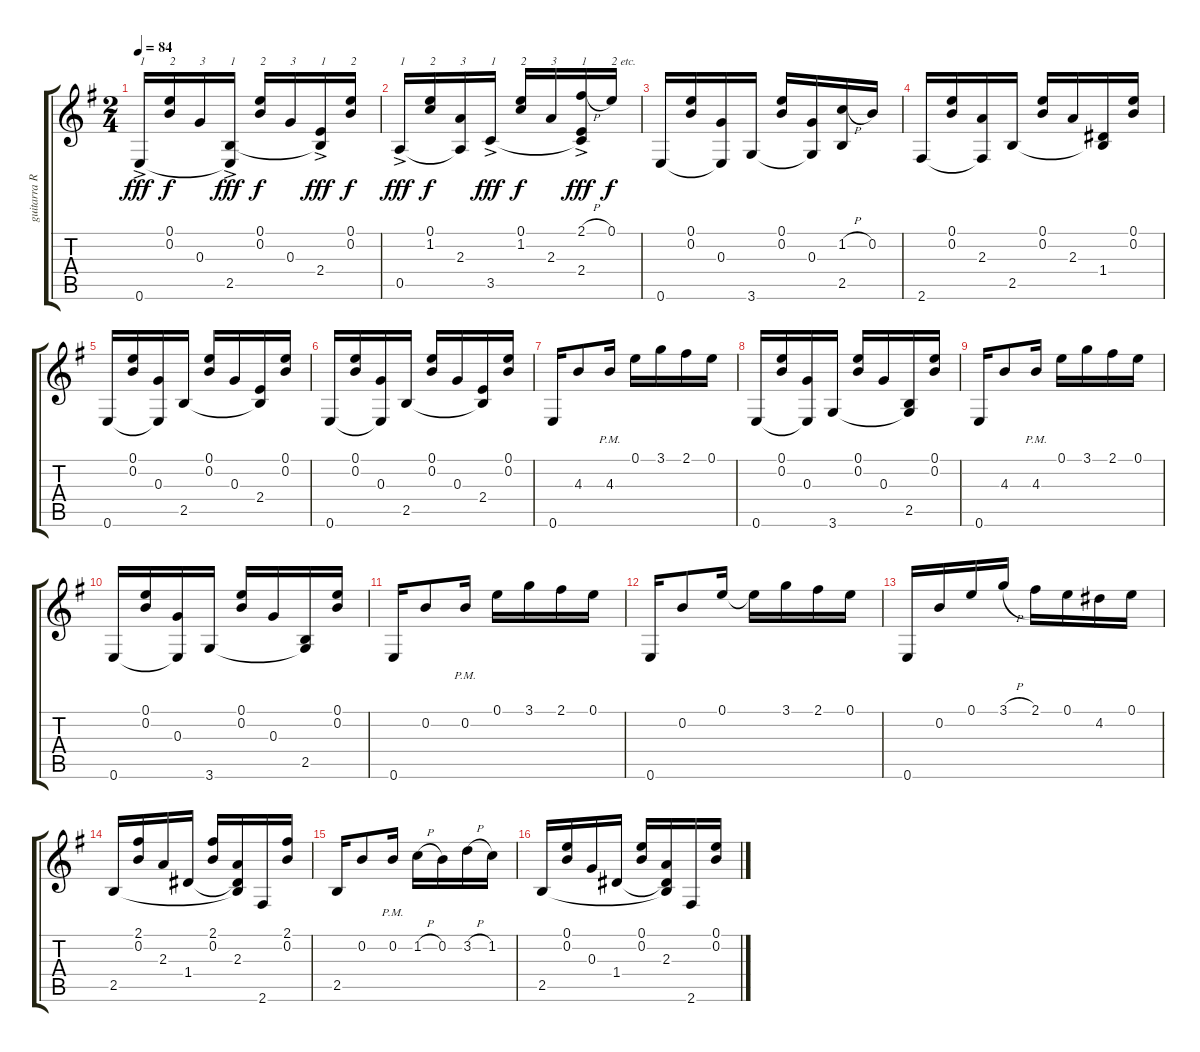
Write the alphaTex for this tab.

\track ("guitarra Rumba" "guitarra R") {instrument acousticguitarnylon}
\staff {score tabs}
\tuning (E4 B3 G3 D3 A2 E2) {hide}
\ts (2 4)
\tempo 84
\clef g2
\ks g
0.6{ac}.16{txt "1" dy fff} (0.1 0.2).16{txt "2" dy f} 0.3.16{txt "3"} (2.5{ac} 0.6{t}).16{txt "1" dy fff} (0.1 0.2).16{txt "2" dy f} 0.3.16{txt "3"} (2.4{ac} 2.5{t}).16{txt "1" dy fff} (0.1 0.2).16{txt "2" dy f} |
0.5{ac}.16{txt "1" dy fff} (0.1 1.2).16{txt "2" dy f} (2.3 0.5{t}).16{txt "3"} 3.5{ac}.16{txt "1" dy fff} (0.1 1.2).16{txt "2" dy f} 2.3.16{txt "3"} (2.1{h} 2.4{ac} 3.5{t}).16{txt "1" dy fff} 0.1.16{txt "2 etc." dy f} |
0.6.16 (0.1 0.2).16 (0.3 0.6{t}).16 3.6.16 (0.1 0.2).16 (0.3 3.6{t}).16 (1.2{h} 2.5).16 0.2.16 |
2.6.16 (0.1 0.2).16 (2.3 2.6{t}).16 2.5.16 (0.1 0.2).16 2.3.16 (1.4 2.5{t}).16 (0.1 0.2).16 |
0.6.16 (0.1 0.2).16 (0.3 0.6{t}).16 2.5.16 (0.1 0.2).16 0.3.16 (2.4 2.5{t}).16 (0.1 0.2).16 |
0.6.16 (0.1 0.2).16 (0.3 0.6{t}).16 2.5.16 (0.1 0.2).16 0.3.16 (2.4 2.5{t}).16 (0.1 0.2).16 |
0.6.16 4.3.8 4.3{pm}.16 0.1.16 3.1.16 2.1.16 0.1.16 |
0.6.16 (0.1 0.2).16 (0.3 0.6{t}).16 3.6.16 (0.1 0.2).16 0.3.16 (2.5 3.6{t}).16 (0.1 0.2).16 |
0.6.16 4.3.8 4.3{pm}.16 0.1.16 3.1.16 2.1.16 0.1.16 |
0.6.16 (0.1 0.2).16 (0.3 0.6{t}).16 3.6.16 (0.1 0.2).16 0.3.16 (2.5 3.6{t}).16 (0.1 0.2).16 |
0.6.16 0.2.8 0.2{pm}.16 0.1.16 3.1.16 2.1.16 0.1.16 |
0.6.16 0.2.8 0.1.16 0.1{t}.16 3.1.16 2.1.16 0.1.16 |
0.6.16 0.2.16 0.1.16 3.1{h}.16 2.1.16 0.1.16 4.2.16 0.1.16 |
2.5.16 (2.1 0.2).16 2.3.16 1.4.16 (2.1 0.2).16 (2.3 1.4{t} 2.5{t}).16 2.6.16 (2.1 0.2).16 |
2.5.16 0.2.8 0.2{pm}.16 1.2{h}.16 0.2.16 3.2{h}.16 1.2.16 |
2.5.16 (0.1 0.2).16 0.3.16 1.4.16 (0.1 0.2).16 (2.3 1.4{t} 2.5{t}).16 2.6.16 (0.1 0.2).16
